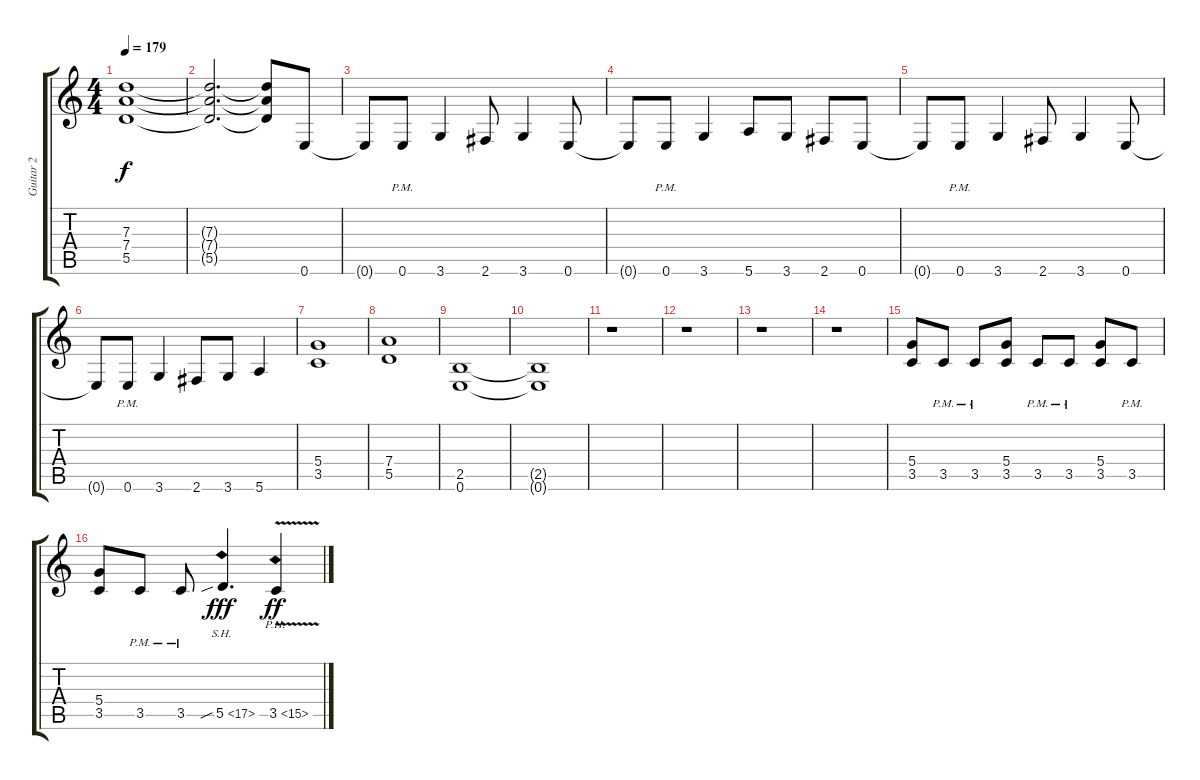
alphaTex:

\track ("Guitar 2" "Guitar 2") {instrument distortionguitar}
\staff {score tabs}
\tuning (E4 B3 G3 D3 A2 E2) {hide}
\ts (4 4)
\tempo 179
\clef g2
\ks c
(7.3{t} 7.4{t} 5.5{t}).1{dy f} |
(7.3{t} 7.4{t} 5.5{t}).2{d} (7.3{t} 7.4{t} 5.5{t}).8 0.6.8{balance 8} |
0.6{t}.8 0.6{pm}.8 3.6.4 2.6.8 3.6.4 0.6.8 |
0.6{t}.8 0.6{pm}.8 3.6.4 5.6.8 3.6.8 2.6.8 0.6.8 |
0.6{t}.8 0.6{pm}.8 3.6.4 2.6.8 3.6.4 0.6.8 |
0.6{t}.8 0.6{pm}.8 3.6.4 2.6.8 3.6.8 5.6.4 |
(5.4 3.5).1 |
(7.4 5.5).1 |
(2.5 0.6).1 |
(2.5{t} 0.6{t}).1 |
r.1 |
r.1 |
r.1 |
r.1 |
(5.4 3.5).8 3.5{pm}.8 3.5{pm}.8 (5.4 3.5).8 3.5{pm}.8 3.5{pm}.8 (5.4 3.5).8 3.5{pm}.8 |
(5.4 3.5).8 3.5{pm}.8 3.5{pm}.8 5.5{sh 12 sib}.4{d dy fff balance 2} 3.5{ph 12 v}.4{dy ff}
